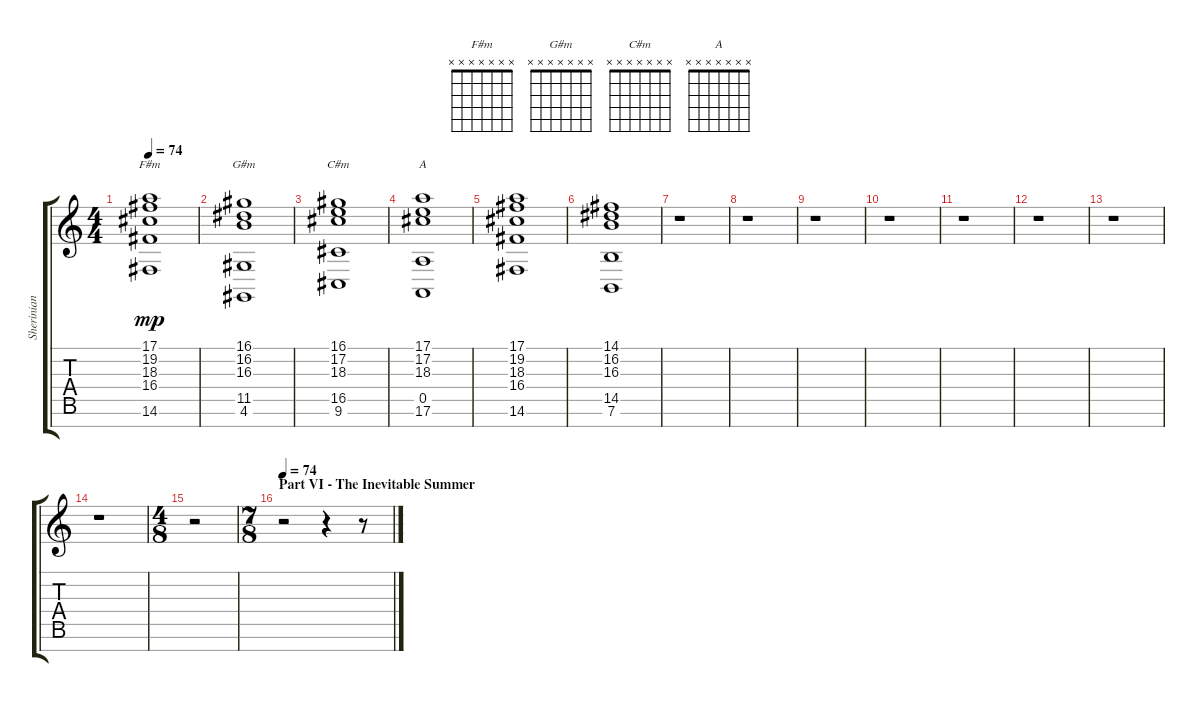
\track ("Sherinian Keyboard & Organs" "Sherinian ") {instrument fx3crystal}
\staff {score tabs}
\tuning (E4 B3 G3 D3 A2 E2 B1) {hide}
\chord ("F#m" x x x x x x x) {firstfret 0}
\chord ("G#m" x x x x x x x) {firstfret 0}
\chord ("C#m" x x x x x x x) {firstfret 0}
\chord ("A" x x x x x x x) {firstfret 0}
\ts (4 4)
\tempo 74
\clef g2
\ks c
(17.1 19.2 18.3 16.4 14.6).1{ch "F#m" dy mp} |
(16.1 16.2 16.3 11.5 4.6).1{ch "G#m"} |
(16.1 17.2 18.3 16.5 9.6).1{ch "C#m"} |
(17.1 17.2 18.3 0.5 17.6).1{ch "A"} |
(17.1 19.2 18.3 16.4 14.6).1 |
(14.1 16.2 16.3 14.5 7.6).1 |
r.1 |
r.1 |
r.1 |
r.1 |
r.1 |
r.1 |
r.1 |
r.1 |
\ts (4 8)
r.2 |
\ts (7 8)
\section ("" "Part VI - The Inevitable Summer")
\tempo 74
r.2{volume 12 instrument fx3crystal} r.4 r.8
